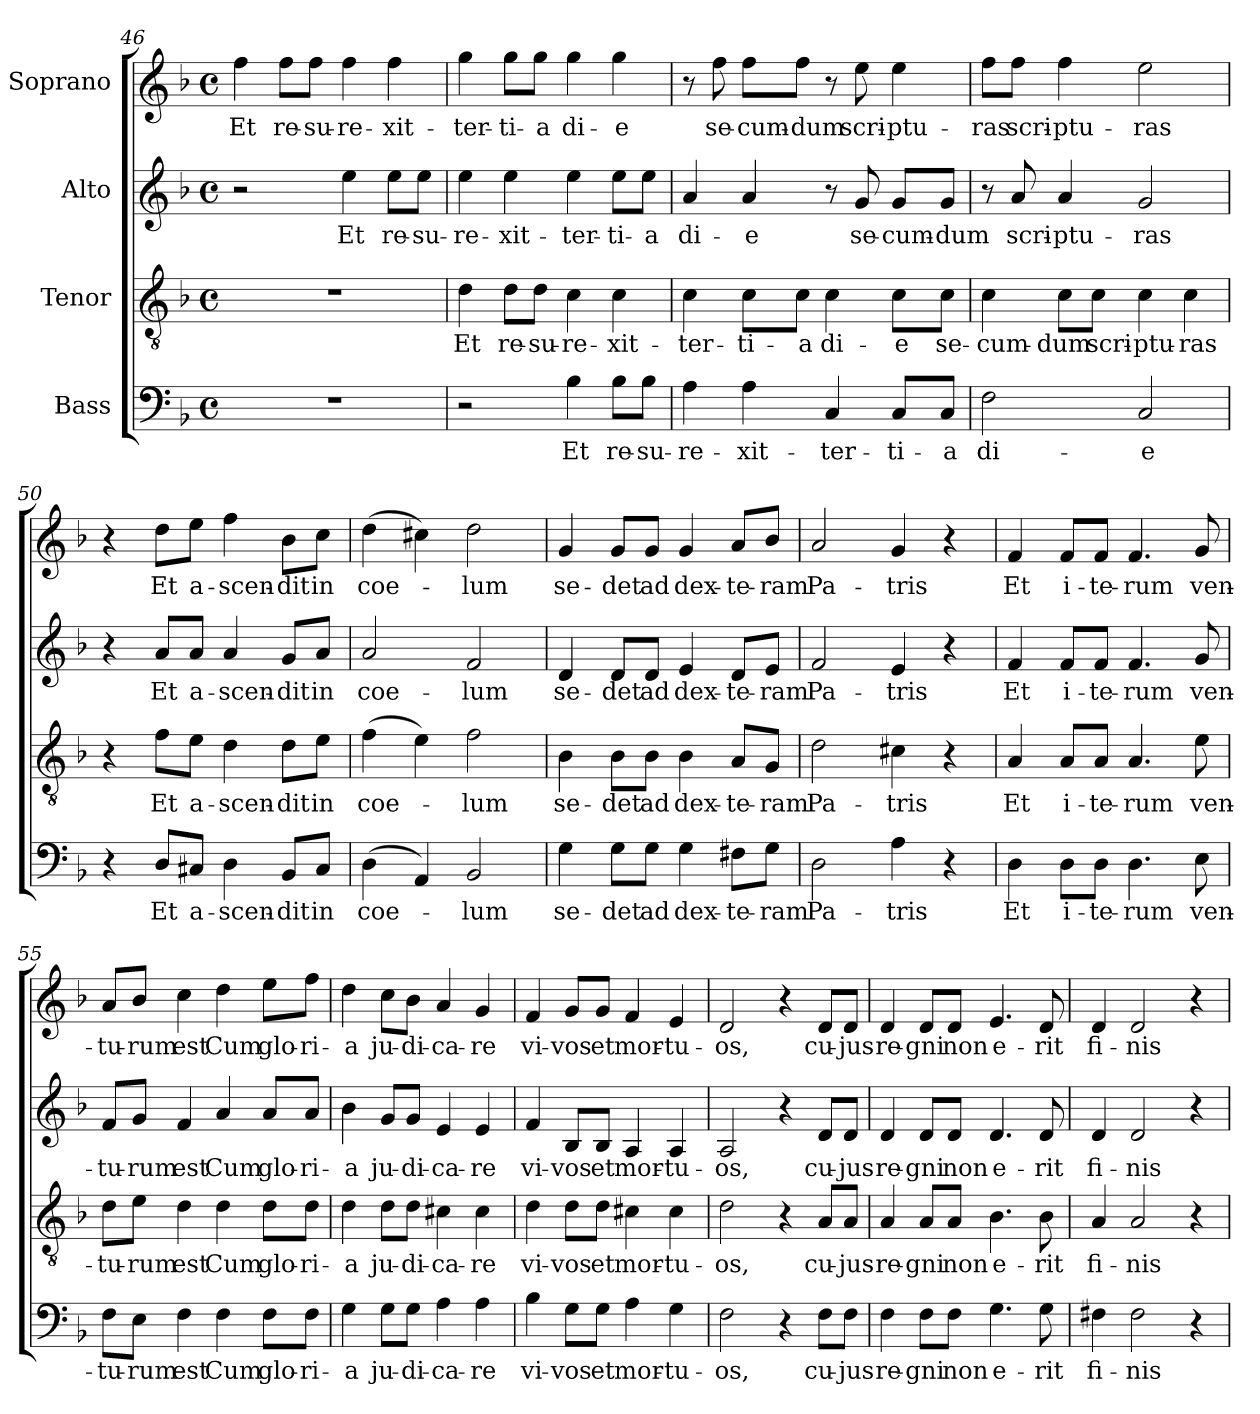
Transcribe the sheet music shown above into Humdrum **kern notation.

**kern	**text	**kern	**text	**kern	**text	**kern	**text
*part4	*part4	*part3	*part3	*part2	*part2	*part1	*part1
*staff4	*staff4	*staff3	*staff3	*staff2	*staff2	*staff1	*staff1
*I"Bass	*	*I"Tenor	*	*I"Alto	*	*I"Soprano	*
!!LO:LB:g=z
*clefF4	*	*clefGv2	*	*clefG2	*	*clefG2	*
*k[b-]	*	*k[b-]	*	*k[b-]	*	*k[b-]	*
*F:	*	*F:	*	*F:	*	*F:	*
*M4/4	*	*M4/4	*	*M4/4	*	*M4/4	*
*met(c)	*	*met(c)	*	*met(c)	*	*met(c)	*
=46	=46	=46	=46	=46	=46	=46	=46
1r	.	1r	.	2r	.	4ff\	Et
.	.	.	.	.	.	8ff\L	re-
.	.	.	.	.	.	8ff\J	-su-
.	.	.	.	4ee\	Et	4ff\	-re-
.	.	.	.	8ee\L	re-	4ff\	-xit-
.	.	.	.	8ee\J	-su-	.	.
=47	=47	=47	=47	=47	=47	=47	=47
2r	.	4d\	Et	4ee\	-re-	4gg\	-ter-
.	.	8d\L	re-	4ee\	-xit-	8gg\L	-ti-
.	.	8d\J	-su-	.	.	8gg\J	-a
4B-\	Et	4c\	-re-	4ee\	-ter-	4gg\	di-
8B-\L	re-	4c\	-xit-	8ee\L	-ti-	4gg\	-e
8B-\J	-su-	.	.	8ee\J	-a	.	.
=48	=48	=48	=48	=48	=48	=48	=48
4A\	-re-	4c\	-ter-	4a/	di-	8r	.
.	.	.	.	.	.	8ff\	se-
4A\	-xit-	8c\L	-ti-	4a/	-e	8ff\L	-cum-
.	.	8c\J	-a	.	.	8ff\J	-dum
4C/	-ter-	4c\	di-	8r	.	8r	.
.	.	.	.	8g/	se-	8ee\	scri-
8C/L	-ti-	8c\L	-e	8g/L	-cum-	4ee\	-ptu-
8C/J	-a	8c\J	se-	8g/J	-dum	.	.
=49	=49	=49	=49	=49	=49	=49	=49
2F\	di-	4c\	-cum-	8r	.	8ff\L	-ras
.	.	.	.	8a/	scri-	8ff\J	scri-
.	.	8c\L	-dum	4a/	-ptu-	4ff\	-ptu-
.	.	8c\J	scri-	.	.	.	.
2C/	-e	4c\	-ptu-	2g/	-ras	2ee\	-ras
.	.	4c\	-ras	.	.	.	.
!!LO:PB:g=z
=50	=50	=50	=50	=50	=50	=50	=50
4r	.	4r	.	4r	.	4r	.
8D/L	Et	8f\L	Et	8a/L	Et	8dd\L	Et
8C#X/J	a-	8e\J	a-	8a/J	a-	8ee\J	a-
4D\	-scen-	4d\	-scen-	4a/	-scen-	4ff\	-scen-
8BB-/L	-dit	8d\L	-dit	8g/L	-dit	8b-\L	-dit
8C#/J	in	8e\J	in	8a/J	in	8cc\J	in
=51	=51	=51	=51	=51	=51	=51	=51
(4D\	coe-	(4f\	coe-	2a/	coe-	(4dd\	coe-
4AA/)	.	4e\)	.	.	.	4cc#X\)	.
2BB-/	-lum	2f\	-lum	2f/	-lum	2dd\	-lum
=52	=52	=52	=52	=52	=52	=52	=52
4G\	se-	4B-\	se-	4d/	se-	4g/	se-
8G\L	-det	8B-\L	-det	8d/L	-det	8g/L	-det
8G\J	ad	8B-\J	ad	8d/J	ad	8g/J	ad
4G\	dex-	4B-\	dex-	4e/	dex-	4g/	dex-
8F#X\L	-te-	8A/L	-te-	8d/L	-te-	8a/L	-te-
8G\J	-ram	8G/J	-ram	8e/J	-ram	8b-/J	-ram
=53	=53	=53	=53	=53	=53	=53	=53
2D\	Pa-	2d\	Pa-	2f/	Pa-	2a/	Pa-
4A\	-tris	4c#X\	-tris	4e/	-tris	4g/	-tris
4r	.	4r	.	4r	.	4r	.
!!LO:LB:g=z
=54	=54	=54	=54	=54	=54	=54	=54
4D\	Et	4A/	Et	4f/	Et	4f/	Et
8D\L	i-	8A/L	i-	8f/L	i-	8f/L	i-
8D\J	-te-	8A/J	-te-	8f/J	-te-	8f/J	-te-
4.D\	-rum	4.A/	-rum	4.f/	-rum	4.f/	-rum
8E\	ven-	8e\	ven-	8g/	ven-	8g/	ven-
=55	=55	=55	=55	=55	=55	=55	=55
8F\L	-tu-	8d\L	-tu-	8f/L	-tu-	8a/L	-tu-
8E\J	rum	8e\J	rum	8g/J	rum	8b-/J	-rum
4F\	est	4d\	est	4f/	est	4cc\	est
4F\	Cum	4d\	Cum	4a/	Cum	4dd\	Cum
8F\L	glo-	8d\L	glo-	8a/L	glo-	8ee\L	glo-
8F\J	-ri-	8d\J	-ri-	8a/J	-ri-	8ff\J	-ri-
=56	=56	=56	=56	=56	=56	=56	=56
4G\	a	4d\	a	4b-\	a	4dd\	-a
8G\L	ju-	8d\L	ju-	8g/L	ju-	8cc\L	ju-
8G\J	-di-	8d\J	-di-	8g/J	-di-	8b-\J	-di-
4A\	-ca-	4c#X\	-ca-	4e/	-ca-	4a/	-ca-
4A\	-re	4c#\	-re	4e/	-re	4g/	-re
=57	=57	=57	=57	=57	=57	=57	=57
4B-\	vi-	4d\	vi-	4f/	vi-	4f/	vi-
8G\L	-vos	8d\L	-vos	8B-/L	-vos	8g/L	-vos
8G\J	et	8d\J	et	8B-/J	et	8g/J	et
4A\	mor-	4c#X\	mor-	4A/	mor-	4f/	mor-
4G\	-tu-	4c#\	-tu-	4A/	-tu-	4e/	-tu-
!!LO:LB:g=z
=58	=58	=58	=58	=58	=58	=58	=58
2F\	os,	2d\	os,	2A/	os,	2d/	-os,
4r	.	4r	.	4r	.	4r	.
8F\L	cu-	8A/L	cu-	8d/L	cu-	8d/L	cu-
8F\J	-jus	8A/J	-jus	8d/J	-jus	8d/J	-jus
=59	=59	=59	=59	=59	=59	=59	=59
4F\	re-	4A/	re-	4d/	re-	4d/	re-
8F\L	-gni	8A/L	-gni	8d/L	-gni	8d/L	-gni
8F\J	non	8A/J	non	8d/J	non	8d/J	non
4.G\	e-	4.B-\	e-	4.d/	e-	4.e/	e-
8G\	-rit	8B-\	-rit	8d/	-rit	8d/	-rit
=60	=60	=60	=60	=60	=60	=60	=60
4F#X\	fi-	4A/	fi-	4d/	fi-	4d/	fi-
2F#\	-nis	2A/	-nis	2d/	-nis	2d/	-nis
4r	.	4r	.	4r	.	4r	.
=	=	=	=	=	=	=	=
*-	*-	*-	*-	*-	*-	*-	*-
